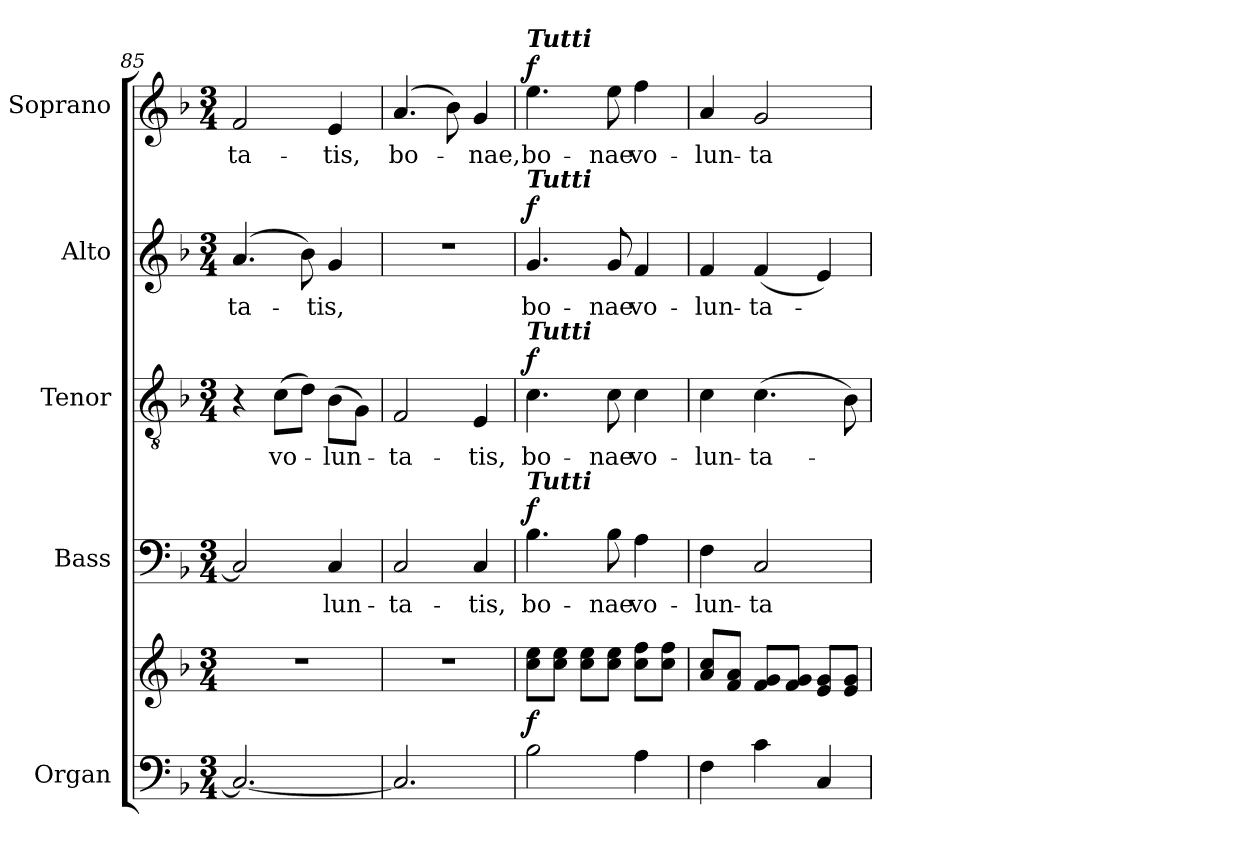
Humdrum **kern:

**kern	**kern	**dynam	**kern	**text	**dynam	**kern	**text	**dynam	**kern	**text	**dynam	**kern	**text	**dynam
*part5	*part5	*part5	*part4	*part4	*part4	*part3	*part3	*part3	*part2	*part2	*part2	*part1	*part1	*part1
*staff6	*staff5	*staff5/6	*staff4	*staff4	*staff4	*staff3	*staff3	*staff3	*staff2	*staff2	*staff2	*staff1	*staff1	*staff1
*I"Organ	*	*	*I"Bass	*	*	*I"Tenor	*	*	*I"Alto	*	*	*I"Soprano	*	*
*I'Org.	*	*	*I'B.	*	*	*I'T.	*	*	*I'A.	*	*	*I'S.	*	*
*clefF4	*clefG2	*	*clefF4	*	*	*clefGv2	*	*	*clefG2	*	*	*clefG2	*	*
*	*	*	*	*	*	*ITrd7c12	*	*	*	*	*	*	*	*
*k[b-]	*k[b-]	*	*k[b-]	*	*	*k[b-]	*	*	*k[b-]	*	*	*k[b-]	*	*
*F:	*F:	*	*F:	*	*	*F:	*	*	*F:	*	*	*F:	*	*
*M3/4	*M3/4	*	*M3/4	*	*	*M3/4	*	*	*M3/4	*	*	*M3/4	*	*
=85	=85	=85	=85	=85	=85	=85	=85	=85	=85	=85	=85	=85	=85	=85
!	!LO:N:vis=1	!	!	!	!	!	!	!	!	!	!	!	!	!
!	!	!	!	!	!	!	!	!	!	!LO:LY:b:color=#000000	!	!	!	!
!	!	!	!	!	!	!	!	!	!	!	!	!	!LO:LY:b:color=#000000	!
2.Ci/_	2.r	.	2Ci/]	.	.	4r	.	.	(4.ai/	-ta-	.	2fi/	-ta-	.
!	!	!	!	!	!	!	!LO:LY:b:color=#000000	!	!	!	!	!	!	!
.	.	.	.	.	.	(8Ci\L	vo-	.	.	.	.	.	.	.
.	.	.	.	.	.	8Di\J)	.	.	8b-i\)	.	.	.	.	.
!	!	!	!	!LO:LY:b:color=#000000	!	!	!	!	!	!	!	!	!	!
!	!	!	!	!	!	!	!LO:LY:b:color=#000000	!	!	!	!	!	!	!
!	!	!	!	!	!	!	!	!	!	!LO:LY:b:color=#000000	!	!	!	!
!	!	!	!	!	!	!	!	!	!	!	!	!	!LO:LY:b:color=#000000	!
.	.	.	4Ci/	-lun-	.	(8BB-i\L	-lun-	.	4gi/	-tis,	.	4ei/	-tis,	.
.	.	.	.	.	.	8GGi\J)	.	.	.	.	.	.	.	.
=86	=86	=86	=86	=86	=86	=86	=86	=86	=86	=86	=86	=86	=86	=86
!	!LO:N:vis=1	!	!	!	!	!	!	!	!	!	!	!	!	!
!	!	!	!	!LO:LY:b:color=#000000	!	!	!	!	!	!	!	!	!	!
!	!	!	!	!	!	!	!LO:LY:b:color=#000000	!	!LO:N:vis=1	!	!	!	!	!
!	!	!	!	!	!	!	!	!	!	!	!	!	!LO:LY:b:color=#000000	!
2.Ci/]	2.r	.	2Ci/	-ta-	.	2FFi/	-ta-	.	2.r	.	.	(4.ai/	bo-	.
.	.	.	.	.	.	.	.	.	.	.	.	8b-i\)	.	.
!	!	!	!	!LO:LY:b:color=#000000	!	!	!	!	!	!	!	!	!	!
!	!	!	!	!	!	!	!LO:LY:b:color=#000000	!	!	!	!	!	!	!
!	!	!	!	!	!	!	!	!	!	!	!	!	!LO:LY:b:color=#000000	!
.	.	.	4Ci/	-tis,	.	4EEi/	-tis,	.	.	.	.	4gi/	-nae,	.
=87	=87	=87	=87	=87	=87	=87	=87	=87	=87	=87	=87	=87	=87	=87
!	!	!	!	!LO:LY:b:color=#000000	!	!	!	!	!	!	!	!	!	!
!	!	!	!	!	!	!	!LO:LY:b:color=#000000	!	!	!	!	!	!	!
!	!	!	!	!	!	!	!	!	!	!LO:LY:b:color=#000000	!	!	!	!
!	!	!	!	!	!	!	!	!	!	!	!	!LO:TX:a:Bi:t=Tutti	!	!
!	!	!	!	!	!	!	!	!	!LO:TX:a:Bi:t=Tutti	!	!	!	!	!
!	!	!	!	!	!	!LO:TX:a:Bi:t=Tutti	!	!	!	!	!	!	!	!
!	!	!	!LO:TX:a:Bi:t=Tutti	!	!	!	!	!	!	!	!	!	!	!
!	!	!	!	!	!	!	!	!	!	!	!	!	!LO:LY:b:color=#000000	!
2B-i\	8cci\ 8eei\L	f	4.B-i\	bo-	f	4.Ci\	bo-	f	4.gi/	bo-	f	4.eei\	bo-	f
.	8cci\ 8eei\J	.	.	.	.	.	.	.	.	.	.	.	.	.
.	8cci\ 8eei\L	.	.	.	.	.	.	.	.	.	.	.	.	.
!	!	!	!	!LO:LY:b:color=#000000	!	!	!	!	!	!	!	!	!	!
!	!	!	!	!	!	!	!LO:LY:b:color=#000000	!	!	!	!	!	!	!
!	!	!	!	!	!	!	!	!	!	!LO:LY:b:color=#000000	!	!	!	!
!	!	!	!	!	!	!	!	!	!	!	!	!	!LO:LY:b:color=#000000	!
.	8cci\ 8eei\J	.	8B-i\	-nae	.	8Ci\	-nae	.	8gi/	-nae	.	8eei\	-nae	.
!	!	!	!	!LO:LY:b:color=#000000	!	!	!	!	!	!	!	!	!	!
!	!	!	!	!	!	!	!LO:LY:b:color=#000000	!	!	!	!	!	!	!
!	!	!	!	!	!	!	!	!	!	!LO:LY:b:color=#000000	!	!	!	!
!	!	!	!	!	!	!	!	!	!	!	!	!	!LO:LY:b:color=#000000	!
4Ai\	8cci\ 8ffi\L	.	4Ai\	vo-	.	4Ci\	vo-	.	4fi/	vo-	.	4ffi\	vo-	.
.	8cci\ 8ffi\J	.	.	.	.	.	.	.	.	.	.	.	.	.
=88	=88	=88	=88	=88	=88	=88	=88	=88	=88	=88	=88	=88	=88	=88
!	!	!	!	!LO:LY:b:color=#000000	!	!	!	!	!	!	!	!	!	!
!	!	!	!	!	!	!	!LO:LY:b:color=#000000	!	!	!	!	!	!	!
!	!	!	!	!	!	!	!	!	!	!LO:LY:b:color=#000000	!	!	!	!
!	!	!	!	!	!	!	!	!	!	!	!	!	!LO:LY:b:color=#000000	!
4Fi\	8ai/ 8cci/L	.	4Fi\	-lun-	.	4Ci\	-lun-	.	4fi/	-lun-	.	4ai/	-lun-	.
.	8fi/ 8ai/J	.	.	.	.	.	.	.	.	.	.	.	.	.
!	!	!	!	!LO:LY:b:color=#000000	!	!	!	!	!	!	!	!	!	!
!	!	!	!	!	!	!	!LO:LY:b:color=#000000	!	!	!	!	!	!	!
!	!	!	!	!	!	!	!	!	!	!LO:LY:b:color=#000000	!	!	!	!
!	!	!	!	!	!	!	!	!	!	!	!	!	!LO:LY:b:color=#000000	!
4ci\	8fi/ 8gi/L	.	2Ci/	-ta-	.	(4.Ci\	-ta-	.	(4fi/	-ta-	.	2gi/	-ta-	.
.	8fi/ 8gi/J	.	.	.	.	.	.	.	.	.	.	.	.	.
4Ci/	8ei/ 8gi/L	.	.	.	.	.	.	.	4ei/)	.	.	.	.	.
.	8ei/ 8gi/J	.	.	.	.	8BB-i\)	.	.	.	.	.	.	.	.
=	=	=	=	=	=	=	=	=	=	=	=	=	=	=
*-	*-	*-	*-	*-	*-	*-	*-	*-	*-	*-	*-	*-	*-	*-
